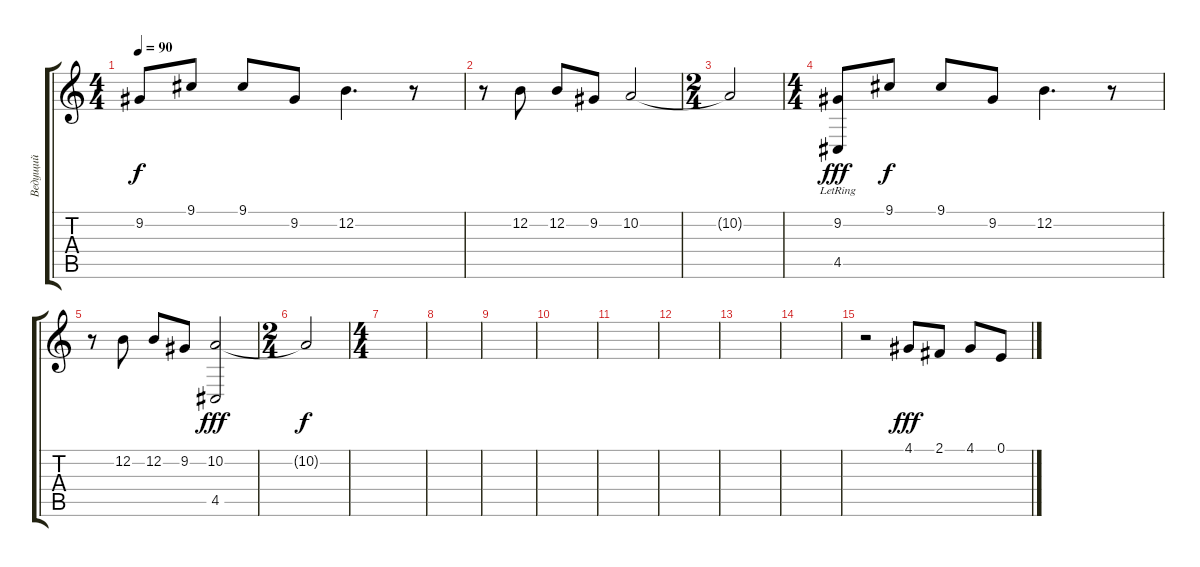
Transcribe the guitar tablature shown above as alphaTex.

\track ("Ведущий" "Ведущий") {instrument vibraphone}
\staff {score tabs}
\tuning (E4 B3 G3 D3 A2 E2) {hide}
\ts (4 4)
\tempo 90
\clef g2
\ks c
9.2.8{dy f} 9.1.8 9.1.8 9.2.8 12.2.4{d} r.8 |
r.8 12.2.8 12.2.8 9.2.8 10.2.2 |
\ts (2 4)
10.2{t}.2 |
\ts (4 4)
(9.2 4.5{lr}).8{dy fff} 9.1.8{dy f} 9.1.8 9.2.8 12.2.4{d} r.8 |
r.8 12.2.8 12.2.8 9.2.8 (10.2 4.5).2{dy fff} |
\ts (2 4)
10.2{t}.2{dy f} |
\ts (4 4)
|
|
|
|
|
|
|
|
r.2 4.1.8{dy fff} 2.1.8 4.1.8 0.1.8
